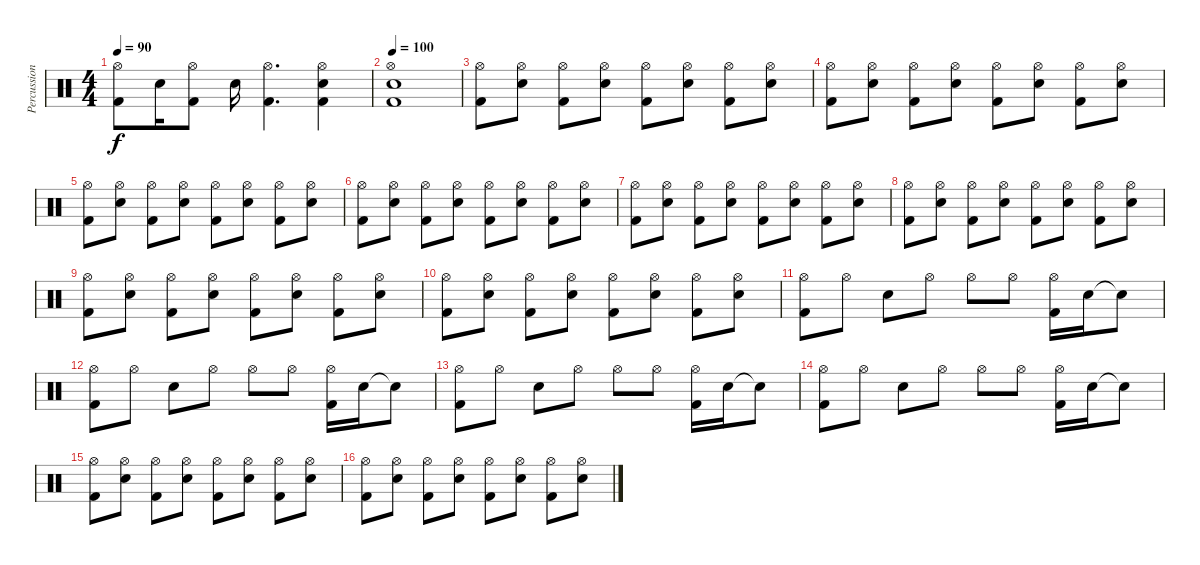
\track ("Percussions" "Percussion") {instrument percussion}
\staff {score}
\articulation defaults
\ts (4 4)
\tempo 90
\clef neutral
\ks c
("Hi-Hat (open)" "Kick (hit) 2").8{dy f} "Snare (hit) 2".16 ("Hi-Hat (open)" "Kick (hit) 2").8 "Snare (hit) 2".16 ("Hi-Hat (open)" "Kick (hit) 2").4{d} ("Snare (hit) 2" "Hi-Hat (open)" "Kick (hit) 2").4 |
\tempo 100
("Snare (hit) 2" "Hi-Hat (open)" "Kick (hit) 2").1 |
("Kick (hit) 2" "Hi-Hat (open)").8 ("Snare (hit) 2" "Hi-Hat (open)").8 ("Kick (hit) 2" "Hi-Hat (open)").8 ("Snare (hit) 2" "Hi-Hat (open)").8 ("Kick (hit) 2" "Hi-Hat (open)").8 ("Snare (hit) 2" "Hi-Hat (open)").8 ("Kick (hit) 2" "Hi-Hat (open)").8 ("Snare (hit) 2" "Hi-Hat (open)").8 |
("Kick (hit) 2" "Hi-Hat (open)").8 ("Snare (hit) 2" "Hi-Hat (open)").8 ("Kick (hit) 2" "Hi-Hat (open)").8 ("Snare (hit) 2" "Hi-Hat (open)").8 ("Kick (hit) 2" "Hi-Hat (open)").8 ("Snare (hit) 2" "Hi-Hat (open)").8 ("Kick (hit) 2" "Hi-Hat (open)").8 ("Snare (hit) 2" "Hi-Hat (open)").8 |
("Kick (hit) 2" "Hi-Hat (open)").8 ("Snare (hit) 2" "Hi-Hat (open)").8 ("Kick (hit) 2" "Hi-Hat (open)").8 ("Snare (hit) 2" "Hi-Hat (open)").8 ("Kick (hit) 2" "Hi-Hat (open)").8 ("Snare (hit) 2" "Hi-Hat (open)").8 ("Kick (hit) 2" "Hi-Hat (open)").8 ("Snare (hit) 2" "Hi-Hat (open)").8 |
("Kick (hit) 2" "Hi-Hat (open)").8 ("Snare (hit) 2" "Hi-Hat (open)").8 ("Kick (hit) 2" "Hi-Hat (open)").8 ("Snare (hit) 2" "Hi-Hat (open)").8 ("Kick (hit) 2" "Hi-Hat (open)").8 ("Snare (hit) 2" "Hi-Hat (open)").8 ("Kick (hit) 2" "Hi-Hat (open)").8 ("Snare (hit) 2" "Hi-Hat (open)").8 |
("Kick (hit) 2" "Hi-Hat (open)").8 ("Snare (hit) 2" "Hi-Hat (open)").8 ("Kick (hit) 2" "Hi-Hat (open)").8 ("Snare (hit) 2" "Hi-Hat (open)").8 ("Kick (hit) 2" "Hi-Hat (open)").8 ("Snare (hit) 2" "Hi-Hat (open)").8 ("Kick (hit) 2" "Hi-Hat (open)").8 ("Snare (hit) 2" "Hi-Hat (open)").8 |
("Kick (hit) 2" "Hi-Hat (open)").8 ("Snare (hit) 2" "Hi-Hat (open)").8 ("Kick (hit) 2" "Hi-Hat (open)").8 ("Snare (hit) 2" "Hi-Hat (open)").8 ("Kick (hit) 2" "Hi-Hat (open)").8 ("Snare (hit) 2" "Hi-Hat (open)").8 ("Kick (hit) 2" "Hi-Hat (open)").8 ("Snare (hit) 2" "Hi-Hat (open)").8 |
("Kick (hit) 2" "Hi-Hat (open)").8 ("Snare (hit) 2" "Hi-Hat (open)").8 ("Kick (hit) 2" "Hi-Hat (open)").8 ("Snare (hit) 2" "Hi-Hat (open)").8 ("Kick (hit) 2" "Hi-Hat (open)").8 ("Snare (hit) 2" "Hi-Hat (open)").8 ("Kick (hit) 2" "Hi-Hat (open)").8 ("Snare (hit) 2" "Hi-Hat (open)").8 |
("Kick (hit) 2" "Hi-Hat (open)").8 ("Snare (hit) 2" "Hi-Hat (open)").8 ("Kick (hit) 2" "Hi-Hat (open)").8 ("Snare (hit) 2" "Hi-Hat (open)").8 ("Kick (hit) 2" "Hi-Hat (open)").8 ("Snare (hit) 2" "Hi-Hat (open)").8 ("Kick (hit) 2" "Hi-Hat (open)").8 ("Snare (hit) 2" "Hi-Hat (open)").8 |
("Hi-Hat (open)" "Kick (hit) 2").8 "Hi-Hat (open)".8 "Snare (hit) 2".8 "Hi-Hat (open)".8 "Hi-Hat (open)".8 "Hi-Hat (open)".8 ("Hi-Hat (open)" "Kick (hit) 2").16 "Snare (hit) 2".16 "Snare (hit) 2"{t}.8 |
("Hi-Hat (open)" "Kick (hit) 2").8 "Hi-Hat (open)".8 "Snare (hit) 2".8 "Hi-Hat (open)".8 "Hi-Hat (open)".8 "Hi-Hat (open)".8 ("Hi-Hat (open)" "Kick (hit) 2").16 "Snare (hit) 2".16 "Snare (hit) 2"{t}.8 |
("Hi-Hat (open)" "Kick (hit) 2").8 "Hi-Hat (open)".8 "Snare (hit) 2".8 "Hi-Hat (open)".8 "Hi-Hat (open)".8 "Hi-Hat (open)".8 ("Hi-Hat (open)" "Kick (hit) 2").16 "Snare (hit) 2".16 "Snare (hit) 2"{t}.8 |
("Hi-Hat (open)" "Kick (hit) 2").8 "Hi-Hat (open)".8 "Snare (hit) 2".8 "Hi-Hat (open)".8 "Hi-Hat (open)".8 "Hi-Hat (open)".8 ("Hi-Hat (open)" "Kick (hit) 2").16 "Snare (hit) 2".16 "Snare (hit) 2"{t}.8 |
("Kick (hit) 2" "Hi-Hat (open)").8 ("Snare (hit) 2" "Hi-Hat (open)").8 ("Kick (hit) 2" "Hi-Hat (open)").8 ("Snare (hit) 2" "Hi-Hat (open)").8 ("Kick (hit) 2" "Hi-Hat (open)").8 ("Snare (hit) 2" "Hi-Hat (open)").8 ("Kick (hit) 2" "Hi-Hat (open)").8 ("Snare (hit) 2" "Hi-Hat (open)").8 |
("Kick (hit) 2" "Hi-Hat (open)").8 ("Snare (hit) 2" "Hi-Hat (open)").8 ("Kick (hit) 2" "Hi-Hat (open)").8 ("Snare (hit) 2" "Hi-Hat (open)").8 ("Kick (hit) 2" "Hi-Hat (open)").8 ("Snare (hit) 2" "Hi-Hat (open)").8 ("Kick (hit) 2" "Hi-Hat (open)").8 ("Snare (hit) 2" "Hi-Hat (open)").8
